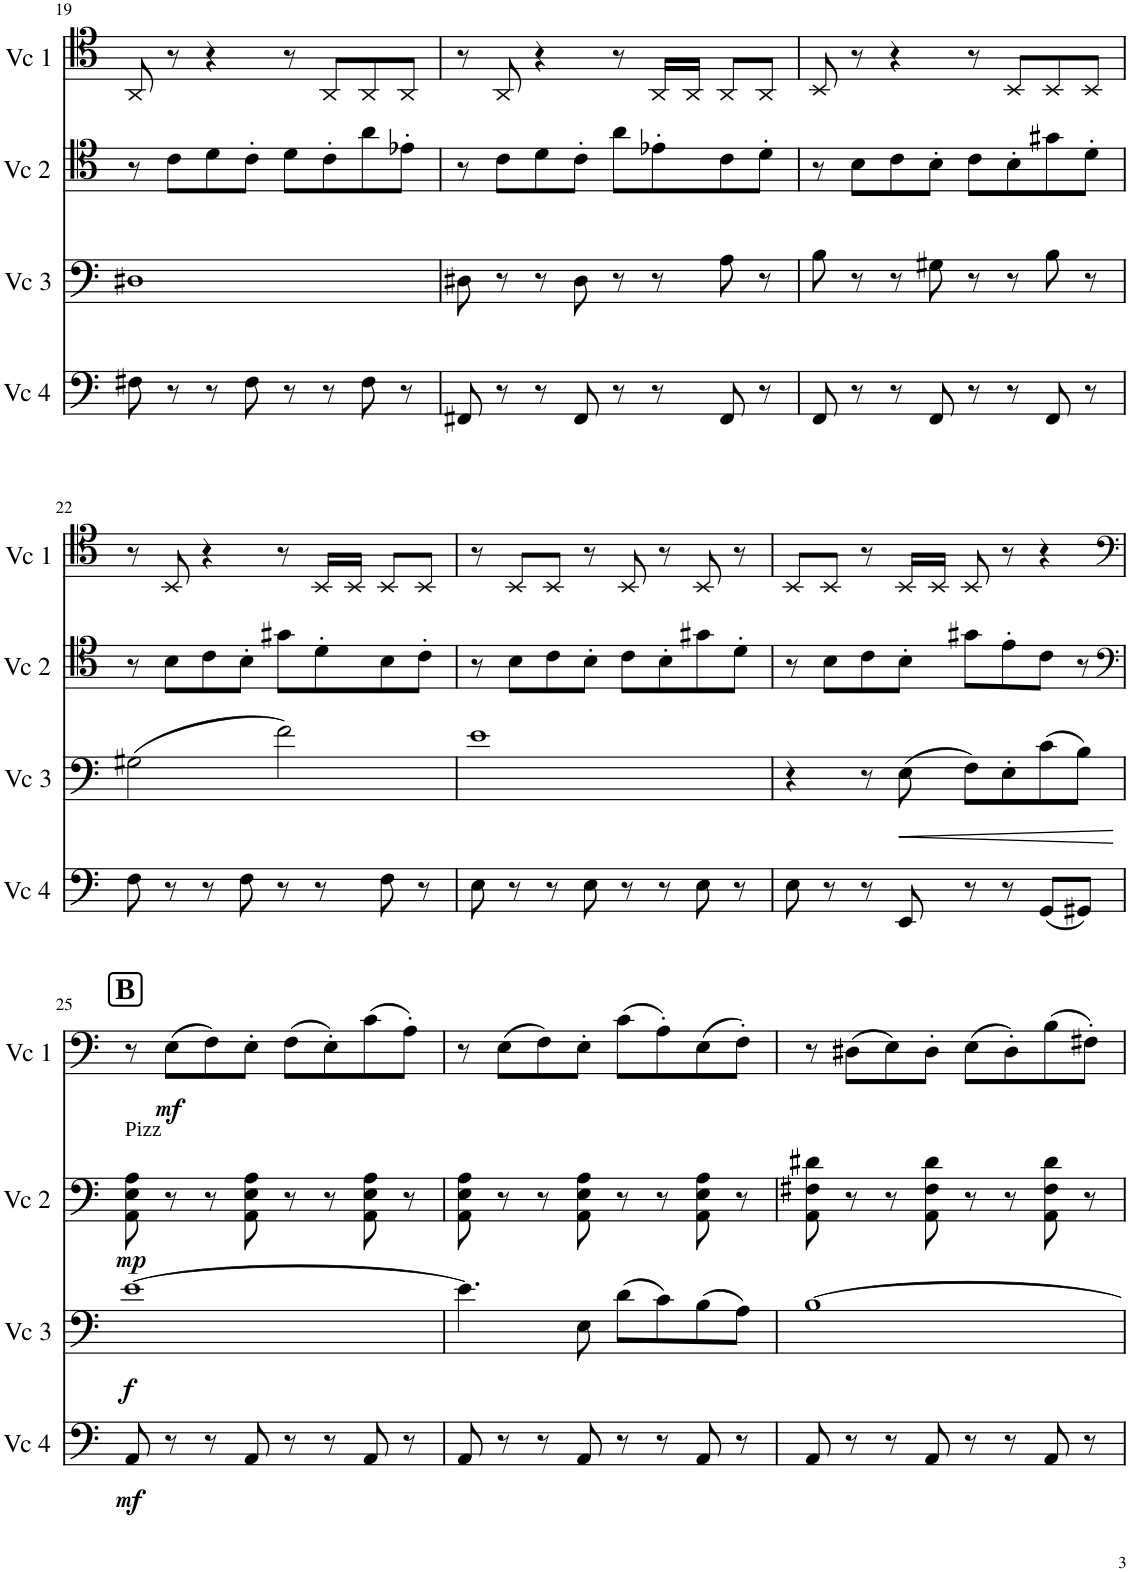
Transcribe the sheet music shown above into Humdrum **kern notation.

**kern	**dynam	**kern	**dynam	**kern	**dynam	**kern	**dynam
*part4	*part4	*part3	*part3	*part2	*part2	*part1	*part1
*staff4	*staff4	*staff3	*staff3	*staff2	*staff2	*staff1	*staff1
*I"Cello 4	*	*I"Cello 3	*	*I"Cello 2	*	*I"Cello 1	*
!!LO:PB:g=z
*clefF4	*	*clefF4	*	*clefC4	*	*clefC4	*
*k[]	*	*k[]	*	*k[]	*	*k[]	*
*M4/4	*	*M4/4	*	*M4/4	*	*M4/4	*
=19	=19	=19	=19	=19	=19	=19	=19
8F#X\	.	1D#X	.	8r	.	8AA/	.
8r	.	.	.	8c\L	.	8r	.
8r	.	.	.	8d\	.	4r	.
8F#\	.	.	.	8c'\J	.	.	.
8r	.	.	.	8d\L	.	8r	.
8r	.	.	.	8c'\	.	8AA/L	.
8F#\	.	.	.	8a\	.	8AA/	.
8r	.	.	.	8e-X'\J	.	8AA/J	.
=20	=20	=20	=20	=20	=20	=20	=20
8FF#X/	.	8D#X\	.	8r	.	8r	.
8r	.	8r	.	8c\L	.	8AA/	.
8r	.	8r	.	8d\	.	4r	.
8FF#/	.	8D#\	.	8c'\J	.	.	.
8r	.	8r	.	8a\L	.	8r	.
8r	.	8r	.	8e-X'\	.	16AA/LL	.
.	.	.	.	.	.	16AA/JJ	.
8FF#/	.	8A\	.	8c\	.	8AA/L	.
8r	.	8r	.	8d'\J	.	8AA/J	.
=21	=21	=21	=21	=21	=21	=21	=21
8FF/	.	8B\	.	8r	.	8BB/	.
8r	.	8r	.	8B\L	.	8r	.
8r	.	8r	.	8c\	.	4r	.
8FF/	.	8G#X\	.	8B'\J	.	.	.
8r	.	8r	.	8c\L	.	8r	.
8r	.	8r	.	8B'\	.	8BB/L	.
8FF/	.	8B\	.	8g#X\	.	8BB/	.
8r	.	8r	.	8d'\J	.	8BB/J	.
!!LO:LB:g=z
=22	=22	=22	=22	=22	=22	=22	=22
8F\	.	(2G#X\	.	8r	.	8r	.
8r	.	.	.	8B\L	.	8BB/	.
8r	.	.	.	8c\	.	4r	.
8F\	.	.	.	8B'\J	.	.	.
8r	.	2f\)	.	8g#X\L	.	8r	.
8r	.	.	.	8d'\	.	16BB/LL	.
.	.	.	.	.	.	16BB/JJ	.
8F\	.	.	.	8B\	.	8BB/L	.
8r	.	.	.	8c'\J	.	8BB/J	.
=23	=23	=23	=23	=23	=23	=23	=23
8E\	.	1e	.	8r	.	8r	.
8r	.	.	.	8B\L	.	8BB/L	.
8r	.	.	.	8c\	.	8BB/J	.
8E\	.	.	.	8B'\J	.	8r	.
8r	.	.	.	8c\L	.	8BB/	.
8r	.	.	.	8B'\	.	8r	.
8E\	.	.	.	8g#X\	.	8BB/	.
8r	.	.	.	8d'\J	.	8r	.
=24	=24	=24	=24	=24	=24	=24	=24
8E\	.	4r	.	8r	.	8BB/L	.
8r	.	.	.	8B\L	.	8BB/J	.
8r	.	8r	.	8c\	.	8r	.
!	!	!	!LO:HP:b	!	!	!	!
8EE/	.	(8E\	<	8B'\J	.	16BB/LL	.
.	.	.	.	.	.	16BB/JJ	.
8r	.	8F\L)	.	8g#X\L	.	8BB/	.
8r	.	8E'\	.	8e'\	.	8r	.
(8GG/L	.	(8c\	.	8c\J	.	4r	.
8GG#X/J)	.	8B\J)	.	8r	.	.	.
.	.	.	[	.	.	.	.
!!LO:LB:g=z
!!LO:REH:place=s1:a:B:cj:fs=14:t=B
=25	=25	=25	=25	=25	=25	=25	=25
*	*	*	*	*clefF4	*	*clefF4	*
!	!	!	!	!LO:TX:a:t=Pizz	!	!	!
!	!LO:DY:b	!	!LO:DY:b	!	!LO:DY:b	!	!
8AA/	mf	[1e	f	8AA\ 8E\ 8A\	mp	8r	.
!	!	!	!	!	!	!	!LO:DY:b
8r	.	.	.	8r	.	(8E\L	mf
8r	.	.	.	8r	.	8F\)	.
8AA/	.	.	.	8AA\ 8E\ 8A\	.	8E'\J	.
8r	.	.	.	8r	.	(8F\L	.
8r	.	.	.	8r	.	8E'\)	.
8AA/	.	.	.	8AA\ 8E\ 8A\	.	(8c\	.
8r	.	.	.	8r	.	8A'\J)	.
=26	=26	=26	=26	=26	=26	=26	=26
8AA/	.	4.e\]	.	8AA\ 8E\ 8A\	.	8r	.
8r	.	.	.	8r	.	(8E\L	.
8r	.	.	.	8r	.	8F\)	.
8AA/	.	8E\	.	8AA\ 8E\ 8A\	.	8E'\J	.
8r	.	(8d\L	.	8r	.	(8c\L	.
8r	.	8c\)	.	8r	.	8A'\)	.
8AA/	.	(8B\	.	8AA\ 8E\ 8A\	.	(8E\	.
8r	.	8A\J)	.	8r	.	8F'\J)	.
=27	=27	=27	=27	=27	=27	=27	=27
8AA/	.	[1B	.	8AA\ 8F#X\ 8d#X\	.	8r	.
8r	.	.	.	8r	.	(8D#X\L	.
8r	.	.	.	8r	.	8E\)	.
8AA/	.	.	.	8AA\ 8F#\ 8d#\	.	8D#'\J	.
8r	.	.	.	8r	.	(8E\L	.
8r	.	.	.	8r	.	8D#'\)	.
8AA/	.	.	.	8AA\ 8F#\ 8d#\	.	(8B\	.
8r	.	.	.	8r	.	8F#X'\J)	.
=	=	=	=	=	=	=	=
*-	*-	*-	*-	*-	*-	*-	*-
